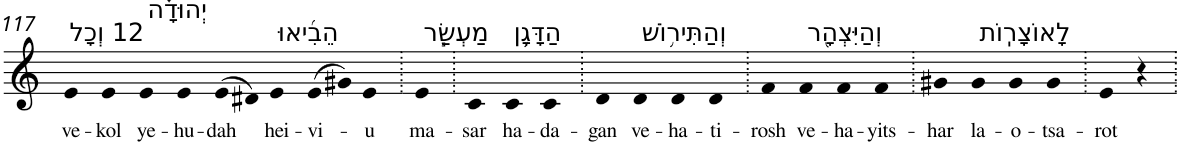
**kern	**text
*part1	*part1
*staff1	*staff1
*I"Piano	*
*I'Pno	*
!!LO:PB:g=z
*clefG2	*
*k[]	*
=117	=117
!LO:TX:a:t=12 וְכָל	!
!	!LO:LY:b
4e	ve-
!	!LO:LY:b
4e	-kol
!LO:TX:a:t=יְהוּדָ֗ה	!
!	!LO:LY:b
4e	ye-
!	!LO:LY:b
4e	-hu-
!	!LO:LY:b
(>8e	-dah
8d#X)	.
!LO:TX:a:t=הֵבִ֜יאוּ	!
!	!LO:LY:b
4e	hei-
!	!LO:LY:b
(>8e	-vi-
8g#X)	.
!	!LO:LY:b
4e	-u
=118.	=118.
!LO:TX:a:t=מַעְשַׂ֧ר	!
!	!LO:LY:b
4e	ma-
=119.	=119.
!	!LO:LY:b
4c	-sar
!LO:TX:a:t=הַדָּגָ֛ן	!
!	!LO:LY:b
4c	ha-
!	!LO:LY:b
4c	-da-
=120.	=120.
!	!LO:LY:b
4d	-gan
!LO:TX:a:t=וְהַתִּיר֥וֹשׁ	!
!	!LO:LY:b
4d	ve-
!	!LO:LY:b
4d	-ha-
!	!LO:LY:b
4d	-ti-
=121.	=121.
!	!LO:LY:b
4f	-rosh
!LO:TX:a:t=וְהַיִּצְהָ֖ר	!
!	!LO:LY:b
4f	ve-
!	!LO:LY:b
4f	-ha-
!	!LO:LY:b
4f	-yits-
=122.	=122.
!	!LO:LY:b
4g#X	-har
!LO:TX:a:t=לָאוֹצָרֽוֹת	!
!	!LO:LY:b
4g#	la-
!	!LO:LY:b
4g#	-o-
!	!LO:LY:b
4g#	-tsa-
=123.	=123.
!	!LO:LY:b
4e	-rot
4r	.
=.	=.
*-	*-
